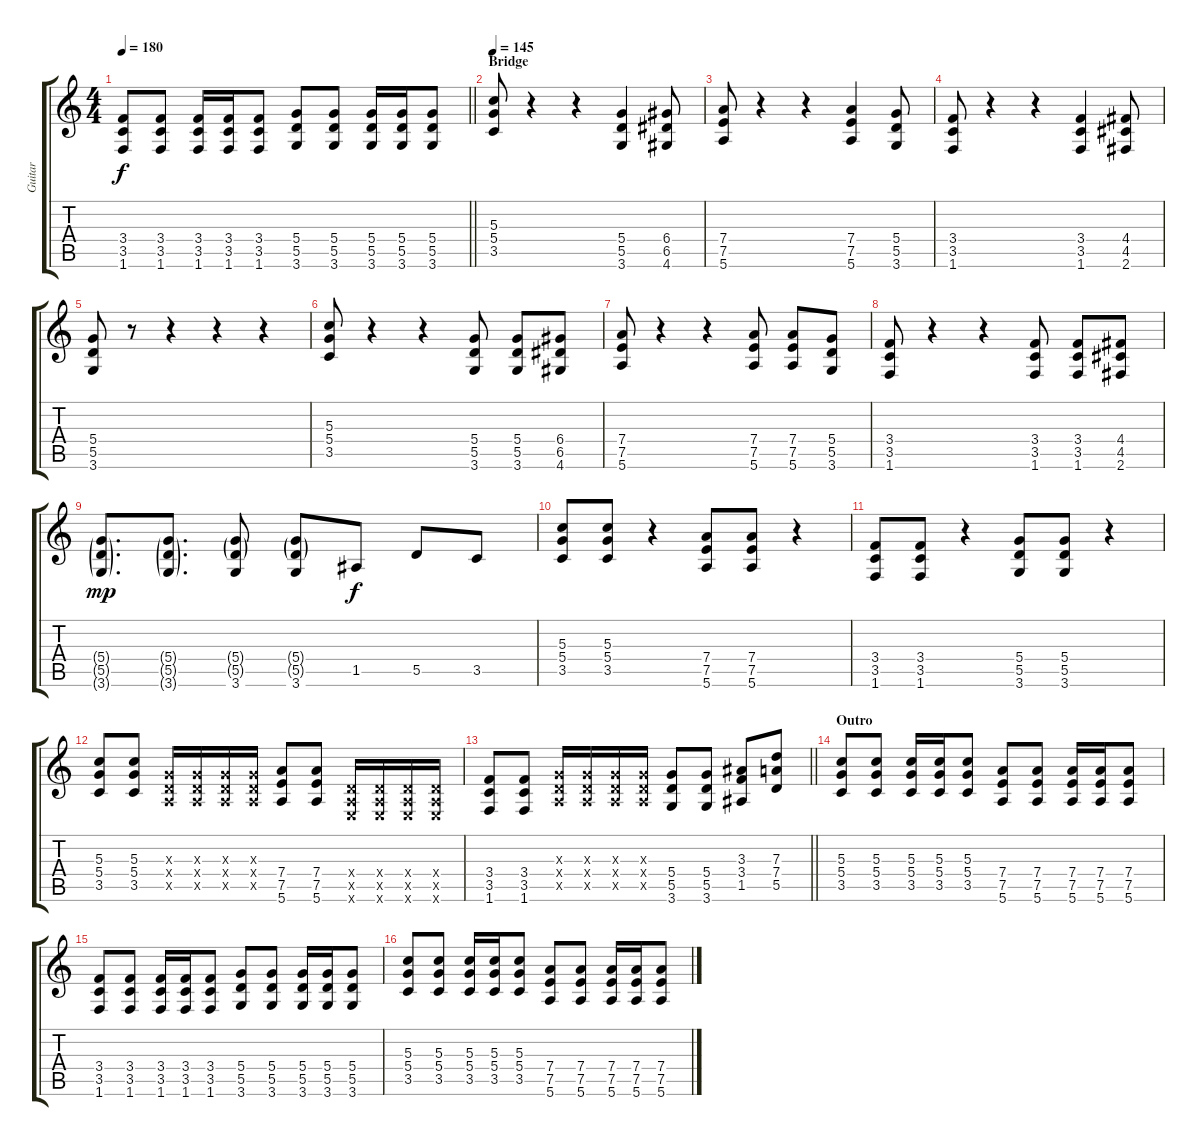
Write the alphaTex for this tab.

\track ("Guitar" "Guitar") {instrument overdrivenguitar}
\staff {score tabs}
\tuning (E4 B3 G3 D3 A2 E2) {hide}
\ts (4 4)
\tempo 180
\clef g2
\barLineRight lightlight
\ks c
(3.4 3.5 1.6).8{dy f} (3.4 3.5 1.6).8 (3.4 3.5 1.6).16 (3.4 3.5 1.6).16 (3.4 3.5 1.6).8 (5.4 5.5 3.6).8 (5.4 5.5 3.6).8 (5.4 5.5 3.6).16 (5.4 5.5 3.6).16 (5.4 5.5 3.6).8 |
\section ("" "Bridge")
\tempo 145
(5.3 5.4 3.5).8 r.4 r.4 (5.4 5.5 3.6).4 (6.4 6.5 4.6).8 |
(7.4 7.5 5.6).8 r.4 r.4 (7.4 7.5 5.6).4 (5.4 5.5 3.6).8 |
(3.4 3.5 1.6).8 r.4 r.4 (3.4 3.5 1.6).4 (4.4 4.5 2.6).8 |
(5.4 5.5 3.6).8 r.8 r.4 r.4 r.4 |
(5.3 5.4 3.5).8 r.4 r.4 (5.4 5.5 3.6).8 (5.4 5.5 3.6).8 (6.4 6.5 4.6).8 |
(7.4 7.5 5.6).8 r.4 r.4 (7.4 7.5 5.6).8 (7.4 7.5 5.6).8 (5.4 5.5 3.6).8 |
(3.4 3.5 1.6).8 r.4 r.4 (3.4 3.5 1.6).8 (3.4 3.5 1.6).8 (4.4 4.5 2.6).8 |
(5.4{g} 5.5{g} 3.6{g}).8{d dy mp} (5.4{g} 5.5{g} 3.6{g}).8{d} (5.4{g} 5.5{g} 3.6).8 (5.4{g} 5.5{g} 3.6).8 1.5.8{dy f} 5.5.8 3.5.8 |
(5.3 5.4 3.5).8 (5.3 5.4 3.5).8 r.4 (7.4 7.5 5.6).8 (7.4 7.5 5.6).8 r.4 |
(3.4 3.5 1.6).8 (3.4 3.5 1.6).8 r.4 (5.4 5.5 3.6).8 (5.4 5.5 3.6).8 r.4 |
(5.3 5.4 3.5).8 (5.3 5.4 3.5).8 (0.3{x} 0.4{x} 0.5{x}).16 (0.3{x} 0.4{x} 0.5{x}).16 (0.3{x} 0.4{x} 0.5{x}).16 (0.3{x} 0.4{x} 0.5{x}).16 (7.4 7.5 5.6).8 (7.4 7.5 5.6).8 (0.4{x} 0.5{x} 0.6{x}).16 (0.4{x} 0.5{x} 0.6{x}).16 (0.4{x} 0.5{x} 0.6{x}).16 (0.4{x} 0.5{x} 0.6{x}).16 |
\barLineRight lightlight
(3.4 3.5 1.6).8 (3.4 3.5 1.6).8 (0.3{x} 0.4{x} 0.5{x}).16 (0.3{x} 0.4{x} 0.5{x}).16 (0.3{x} 0.4{x} 0.5{x}).16 (0.3{x} 0.4{x} 0.5{x}).16 (5.4 5.5 3.6).8 (5.4 5.5 3.6).8 (3.3 3.4 1.5).8 (7.3 7.4 5.5).8 |
\section ("" "Outro")
(5.3 5.4 3.5).8 (5.3 5.4 3.5).8 (5.3 5.4 3.5).16 (5.3 5.4 3.5).16 (5.3 5.4 3.5).8 (7.4 7.5 5.6).8 (7.4 7.5 5.6).8 (7.4 7.5 5.6).16 (7.4 7.5 5.6).16 (7.4 7.5 5.6).8 |
(3.4 3.5 1.6).8 (3.4 3.5 1.6).8 (3.4 3.5 1.6).16 (3.4 3.5 1.6).16 (3.4 3.5 1.6).8 (5.4 5.5 3.6).8 (5.4 5.5 3.6).8 (5.4 5.5 3.6).16 (5.4 5.5 3.6).16 (5.4 5.5 3.6).8 |
(5.3 5.4 3.5).8 (5.3 5.4 3.5).8 (5.3 5.4 3.5).16 (5.3 5.4 3.5).16 (5.3 5.4 3.5).8 (7.4 7.5 5.6).8 (7.4 7.5 5.6).8 (7.4 7.5 5.6).16 (7.4 7.5 5.6).16 (7.4 7.5 5.6).8
